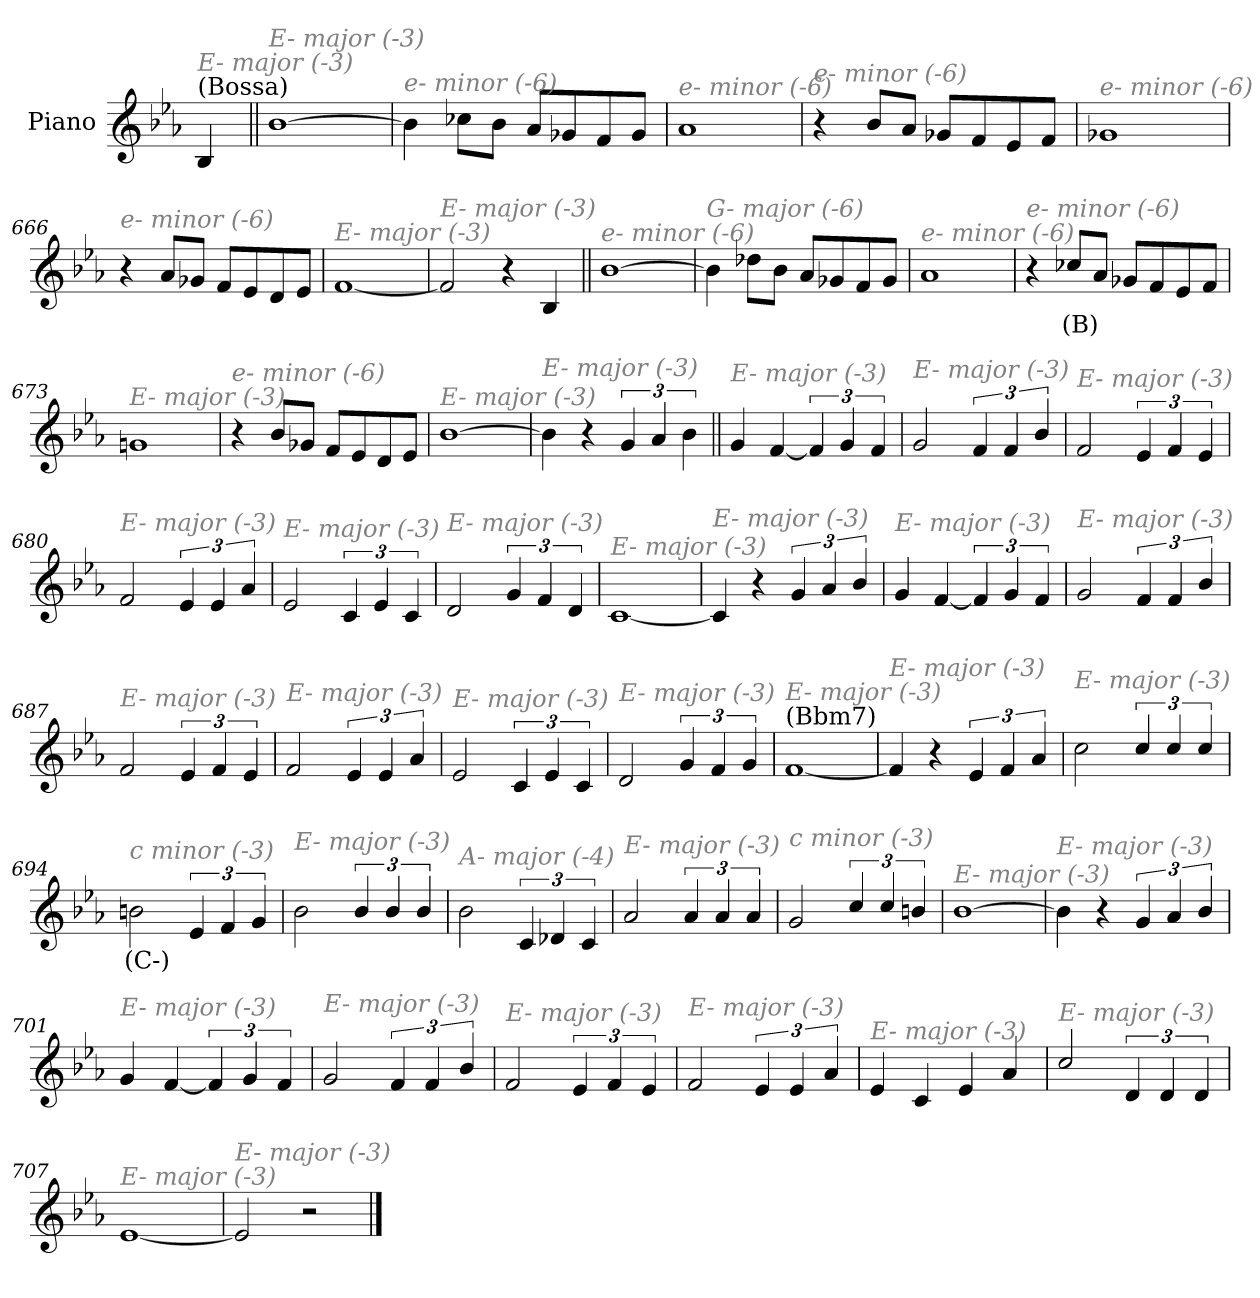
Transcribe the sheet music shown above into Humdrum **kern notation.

**kern	**text
*part1	*part1
*staff1	*staff1
*I"Piano	*
*I'Pno.	*
*clefG2	*
*k[b-e-a-]	*
=1	=1
!LO:TX:a:t=(Bossa)	!
!LO:TX:i:color=#808080:t=E- major (-3)	!
4B-/	.
=661||	=661||
!LO:TX:i:color=#808080:t=E- major (-3)	!
[1b-	.
=662	=662
!LO:TX:i:color=#808080:t=e- minor (-6)	!
4b-\]	.
8cc-X\L	.
8b-\J	.
8a-/L	.
8g-X/	.
8f/	.
8g-/J	.
=663	=663
!LO:TX:i:color=#808080:t=e- minor (-6)	!
1a-	.
=664	=664
!LO:TX:i:color=#808080:t=e- minor (-6)	!
4r	.
8b-/L	.
8a-/J	.
8g-X/L	.
8f/	.
8e-/	.
8f/J	.
!!LO:LB:g=z
=665	=665
!LO:TX:i:color=#808080:t=e- minor (-6)	!
1g-X	.
=666	=666
!LO:TX:i:color=#808080:t=e- minor (-6)	!
4r	.
8a-/L	.
8g-X/J	.
8f/L	.
8e-/	.
8d/	.
8e-/J	.
=667	=667
!LO:TX:i:color=#808080:t=E- major (-3)	!
[1f	.
=668	=668
!LO:TX:i:color=#808080:t=E- major (-3)	!
2f/]	.
4r	.
4B-/	.
!!LO:LB:g=z
=669||	=669||
!LO:TX:i:color=#808080:t=e- minor (-6)	!
[1b-	.
=670	=670
!LO:TX:i:color=#808080:t=G- major (-6)	!
4b-\]	.
8dd-X\L	.
8b-\J	.
8a-/L	.
8g-X/	.
8f/	.
8g-/J	.
=671	=671
!LO:TX:i:color=#808080:t=e- minor (-6)	!
1a-	.
=672	=672
!LO:TX:i:color=#808080:t=e- minor (-6)	!
4r	.
8cc-Xi/L	(B)
8a-/J	.
8g-X/L	.
8f/	.
8e-/	.
8f/J	.
!!LO:LB:g=z
=673	=673
!LO:TX:i:color=#808080:t=E- major (-3)	!
1gn	.
=674	=674
!LO:TX:i:color=#808080:t=e- minor (-6)	!
4r	.
8b-/L	.
8g-X/J	.
8f/L	.
8e-/	.
8d/	.
8e-/J	.
=675	=675
!LO:TX:i:color=#808080:t=E- major (-3)	!
[1b-	.
=676	=676
!LO:TX:i:color=#808080:t=E- major (-3)	!
4b-\]	.
4r	.
6g/	.
6a-/	.
6b-\	.
!!LO:LB:g=z
=677||	=677||
!LO:TX:i:color=#808080:t=E- major (-3)	!
4g/	.
[4f/	.
6f/]	.
6g/	.
6f/	.
=678	=678
!LO:TX:i:color=#808080:t=E- major (-3)	!
2g/	.
6f/	.
6f/	.
6b-/	.
=679	=679
!LO:TX:i:color=#808080:t=E- major (-3)	!
2f/	.
6e-/	.
6f/	.
6e-/	.
=680	=680
!LO:TX:i:color=#808080:t=E- major (-3)	!
2f/	.
6e-/	.
6e-/	.
6a-/	.
!!LO:LB:g=z
=681	=681
!LO:TX:i:color=#808080:t=E- major (-3)	!
2e-/	.
6c/	.
6e-/	.
6c/	.
=682	=682
!LO:TX:i:color=#808080:t=E- major (-3)	!
2d/	.
6g/	.
6f/	.
6d/	.
=683	=683
!LO:TX:i:color=#808080:t=E- major (-3)	!
[1c	.
=684	=684
!LO:TX:i:color=#808080:t=E- major (-3)	!
4c/]	.
4r	.
6g/	.
6a-/	.
6b-/	.
!!LO:LB:g=z
=685	=685
!LO:TX:i:color=#808080:t=E- major (-3)	!
4g/	.
[4f/	.
6f/]	.
6g/	.
6f/	.
=686	=686
!LO:TX:i:color=#808080:t=E- major (-3)	!
2g/	.
6f/	.
6f/	.
6b-/	.
=687	=687
!LO:TX:i:color=#808080:t=E- major (-3)	!
2f/	.
6e-/	.
6f/	.
6e-/	.
=688	=688
!LO:TX:i:color=#808080:t=E- major (-3)	!
2f/	.
6e-/	.
6e-/	.
6a-/	.
!!LO:LB:g=z
=689	=689
!LO:TX:i:color=#808080:t=E- major (-3)	!
2e-/	.
6c/	.
6e-/	.
6c/	.
=690	=690
!LO:TX:i:color=#808080:t=E- major (-3)	!
2d/	.
6g/	.
6f/	.
6g/	.
=691	=691
!LO:TX:a:t=(Bbm7)	!
!LO:TX:i:color=#808080:t=E- major (-3)	!
[1f	.
=692	=692
!LO:TX:i:color=#808080:t=E- major (-3)	!
4f/]	.
4r	.
6e-/	.
6f/	.
6a-/	.
!!LO:LB:g=z
=693	=693
!LO:TX:i:color=#808080:t=E- major (-3)	!
2cc\	.
6cc/	.
6cc/	.
6cc/	.
=694	=694
!LO:TX:i:color=#808080:t=c minor (-3)	!
2bni\	(C-)
6e-/	.
6f/	.
6g/	.
=695	=695
!LO:TX:i:color=#808080:t=E- major (-3)	!
2b-\	.
6b-/	.
6b-/	.
6b-/	.
=696	=696
!LO:TX:i:color=#808080:t=A- major (-4)	!
2b-\	.
6c/	.
6d-X/	.
6c/	.
!!LO:LB:g=z
=697	=697
!LO:TX:i:color=#808080:t=E- major (-3)	!
2a-/	.
6a-/	.
6a-/	.
6a-/	.
=698	=698
!LO:TX:i:color=#808080:t=c minor (-3)	!
2g/	.
6cc/	.
6cc/	.
6bn/	.
=699	=699
!LO:TX:i:color=#808080:t=E- major (-3)	!
[1b-	.
=700	=700
!LO:TX:i:color=#808080:t=E- major (-3)	!
4b-\]	.
4r	.
6g/	.
6a-/	.
6b-/	.
!!LO:PB:g=z
=701	=701
!LO:TX:i:color=#808080:t=E- major (-3)	!
4g/	.
[4f/	.
6f/]	.
6g/	.
6f/	.
=702	=702
!LO:TX:i:color=#808080:t=E- major (-3)	!
2g/	.
6f/	.
6f/	.
6b-/	.
=703	=703
!LO:TX:i:color=#808080:t=E- major (-3)	!
2f/	.
6e-/	.
6f/	.
6e-/	.
=704	=704
!LO:TX:i:color=#808080:t=E- major (-3)	!
2f/	.
6e-/	.
6e-/	.
6a-/	.
!!LO:LB:g=z
=705	=705
!LO:TX:i:color=#808080:t=E- major (-3)	!
4e-/	.
4c/	.
4e-/	.
4a-/	.
=706	=706
!LO:TX:i:color=#808080:t=E- major (-3)	!
2cc/	.
6d/	.
6d/	.
6d/	.
=707	=707
!LO:TX:i:color=#808080:t=E- major (-3)	!
[1e-	.
=708	=708
!LO:TX:i:color=#808080:t=E- major (-3)	!
2e-/]	.
2r	.
==	==
*-	*-
